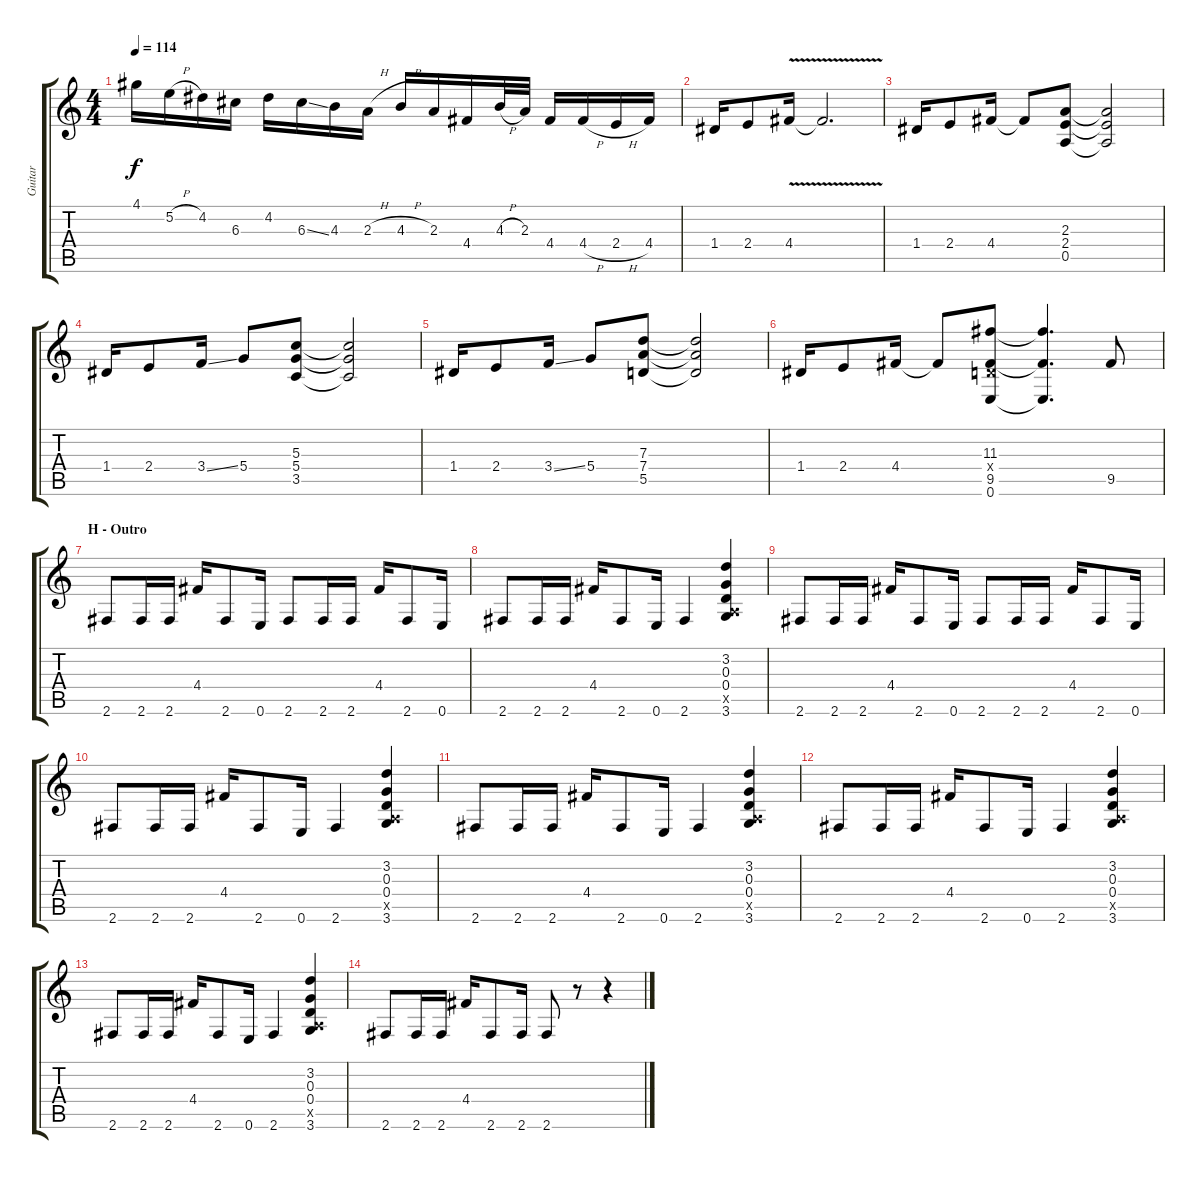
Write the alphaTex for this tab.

\track ("Guitar" "Guitar") {instrument distortionguitar}
\staff {score tabs}
\tuning (E4 B3 G3 D3 A2 E2) {hide}
\ts (4 4)
\tempo 114
\clef g2
\ks c
4.1.16{dy f} 5.2{h}.16 4.2.16 6.3.16 4.2.16 6.3{ss}.16 4.3.16 2.3{h}.16 4.3{h}.16 2.3.16 4.4.16 4.3{h}.32 2.3.32 4.4.16 4.4{h}.16 2.4{h}.16 4.4.16 |
1.4.16 2.4.8 4.4{v}.16 4.4{t}.2{d} |
1.4.16 2.4.8 4.4.16 4.4{t}.8 (2.3 2.4 0.5).8 (2.3{t} 2.4{t} 0.5{t}).2 |
1.4.16 2.4.8 3.4{ss}.16 5.4.8 (5.3 5.4 3.5).8 (5.3{t} 5.4{t} 3.5{t}).2 |
1.4.16 2.4.8 3.4{ss}.16 5.4.8 (7.3 7.4 5.5).8 (7.3{t} 7.4{t} 5.5{t}).2 |
1.4.16 2.4.8 4.4.16 4.4{t}.8 (11.3 0.4{x} 9.5 0.6).8 (11.3{t} 9.5{t} 0.6{t}).4{d} 9.5.8 |
\section ("" "H - Outro")
2.6.8 2.6.16 2.6.16 4.4.16 2.6.8 0.6.16 2.6.8 2.6.16 2.6.16 4.4.16 2.6.8 0.6.16 |
2.6.8 2.6.16 2.6.16 4.4.16 2.6.8 0.6.16 2.6.4 (3.2 0.3 0.4 0.5{x} 3.6).4 |
2.6.8 2.6.16 2.6.16 4.4.16 2.6.8 0.6.16 2.6.8 2.6.16 2.6.16 4.4.16 2.6.8 0.6.16 |
2.6.8 2.6.16 2.6.16 4.4.16 2.6.8 0.6.16 2.6.4 (3.2 0.3 0.4 0.5{x} 3.6).4 |
2.6.8 2.6.16 2.6.16 4.4.16 2.6.8 0.6.16 2.6.4 (3.2 0.3 0.4 0.5{x} 3.6).4 |
2.6.8 2.6.16 2.6.16 4.4.16 2.6.8 0.6.16 2.6.4 (3.2 0.3 0.4 0.5{x} 3.6).4 |
2.6.8 2.6.16 2.6.16 4.4.16 2.6.8 0.6.16 2.6.4 (3.2 0.3 0.4 0.5{x} 3.6).4 |
2.6.8 2.6.16 2.6.16 4.4.16 2.6.8 2.6.16 2.6.8 r.8 r.4
